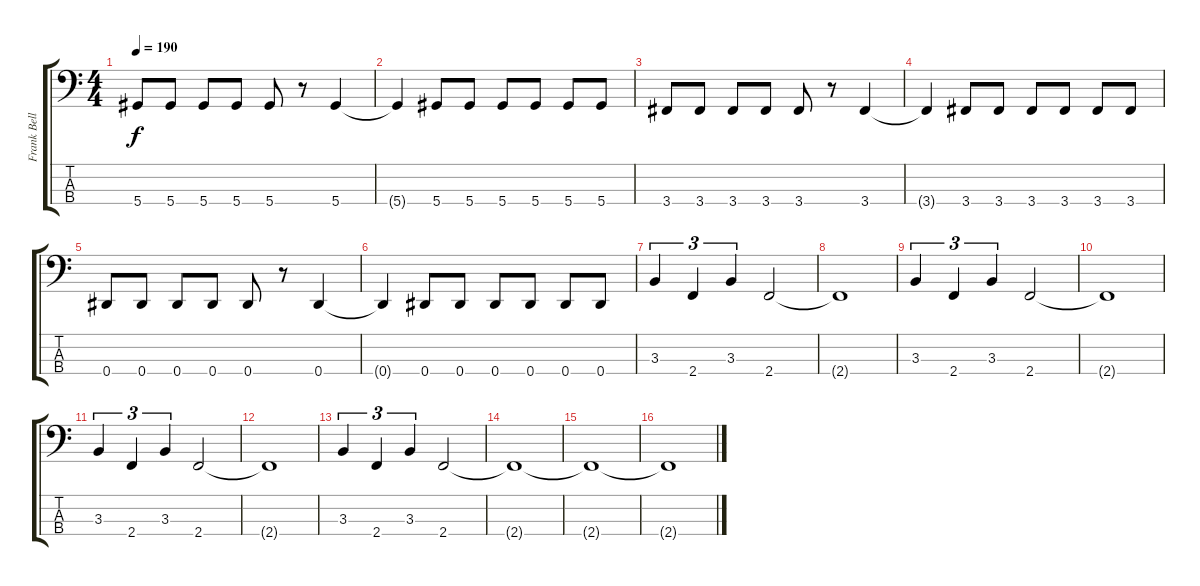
\track ("Frank Bello" "Frank Bell") {instrument electricbassfinger}
\staff {score tabs}
\tuning (Gb2 Db2 Ab1 Eb1) {hide}
\ts (4 4)
\tempo 190
\clef f4
\ks c
5.4.8{dy f} 5.4.8 5.4.8 5.4.8 5.4.8 r.8 5.4.4 |
5.4{t}.4 5.4.8 5.4.8 5.4.8 5.4.8 5.4.8 5.4.8 |
3.4.8 3.4.8 3.4.8 3.4.8 3.4.8 r.8 3.4.4 |
3.4{t}.4 3.4.8 3.4.8 3.4.8 3.4.8 3.4.8 3.4.8 |
0.4.8 0.4.8 0.4.8 0.4.8 0.4.8 r.8 0.4.4 |
0.4{t}.4 0.4.8 0.4.8 0.4.8 0.4.8 0.4.8 0.4.8 |
3.3.4{tu (3 2)} 2.4.4{tu (3 2)} 3.3.4{tu (3 2)} 2.4.2 |
2.4{t}.1 |
3.3.4{tu (3 2)} 2.4.4{tu (3 2)} 3.3.4{tu (3 2)} 2.4.2 |
2.4{t}.1 |
3.3.4{tu (3 2)} 2.4.4{tu (3 2)} 3.3.4{tu (3 2)} 2.4.2 |
2.4{t}.1 |
3.3.4{tu (3 2)} 2.4.4{tu (3 2)} 3.3.4{tu (3 2)} 2.4.2 |
2.4{t}.1 |
2.4{t}.1 |
2.4{t}.1
